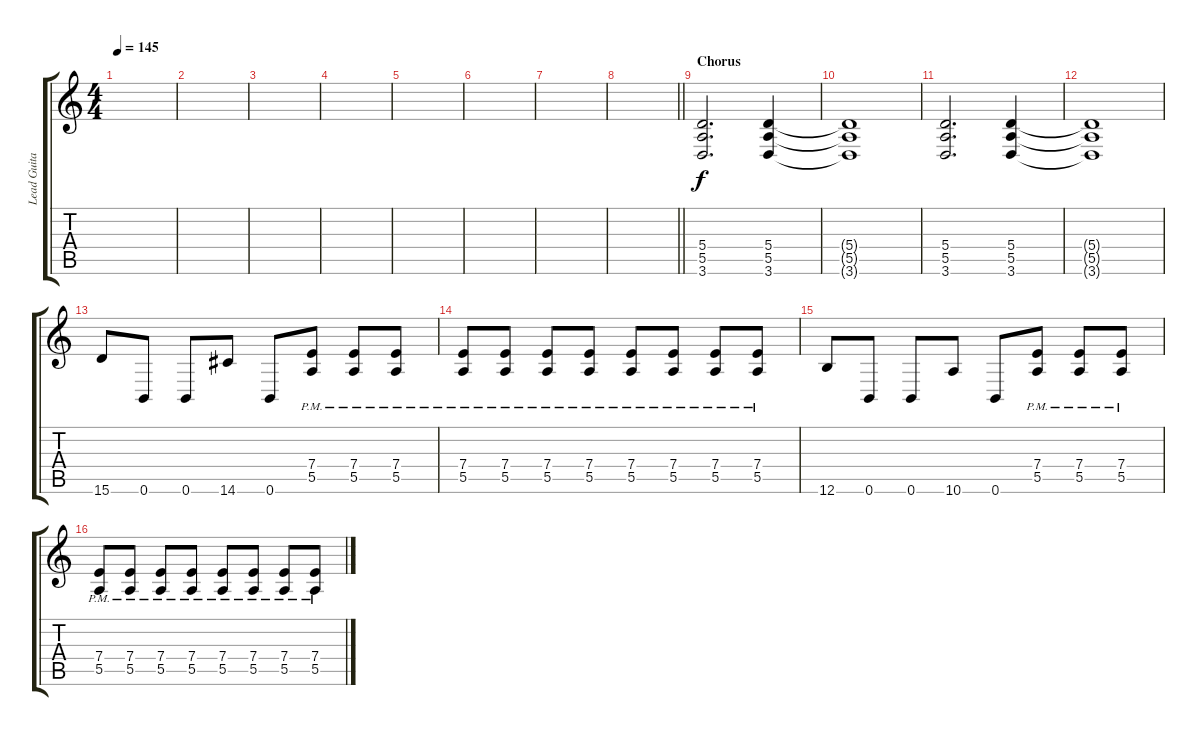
\track ("Lead Guitar" "Lead Guita") {instrument distortionguitar}
\staff {score tabs}
\tuning (B3 Gb3 D3 A2 E2 B1) {hide}
\ts (4 4)
\tempo 145
\clef g2
\ks c
|
|
|
|
|
|
|
\barLineRight lightlight
|
\section ("" "Chorus")
(5.4 5.5 3.6).2{d} (5.4 5.5 3.6).4 |
(5.4{t} 5.5{t} 3.6{t}).1 |
(5.4 5.5 3.6).2{d} (5.4 5.5 3.6).4 |
(5.4{t} 5.5{t} 3.6{t}).1 |
15.6.8 0.6.8 0.6.8 14.6.8 0.6.8 (7.4{pm} 5.5{pm}).8 (7.4{pm} 5.5{pm}).8 (7.4{pm} 5.5{pm}).8 |
(7.4{pm} 5.5{pm}).8 (7.4{pm} 5.5{pm}).8 (7.4{pm} 5.5{pm}).8 (7.4{pm} 5.5{pm}).8 (7.4{pm} 5.5{pm}).8 (7.4{pm} 5.5{pm}).8 (7.4{pm} 5.5{pm}).8 (7.4{pm} 5.5{pm}).8 |
12.6.8 0.6.8 0.6.8 10.6.8 0.6.8 (7.4{pm} 5.5{pm}).8 (7.4{pm} 5.5{pm}).8 (7.4{pm} 5.5{pm}).8 |
(7.4{pm} 5.5{pm}).8 (7.4{pm} 5.5{pm}).8 (7.4{pm} 5.5{pm}).8 (7.4{pm} 5.5{pm}).8 (7.4{pm} 5.5{pm}).8 (7.4{pm} 5.5{pm}).8 (7.4{pm} 5.5{pm}).8 (7.4{pm} 5.5{pm}).8
